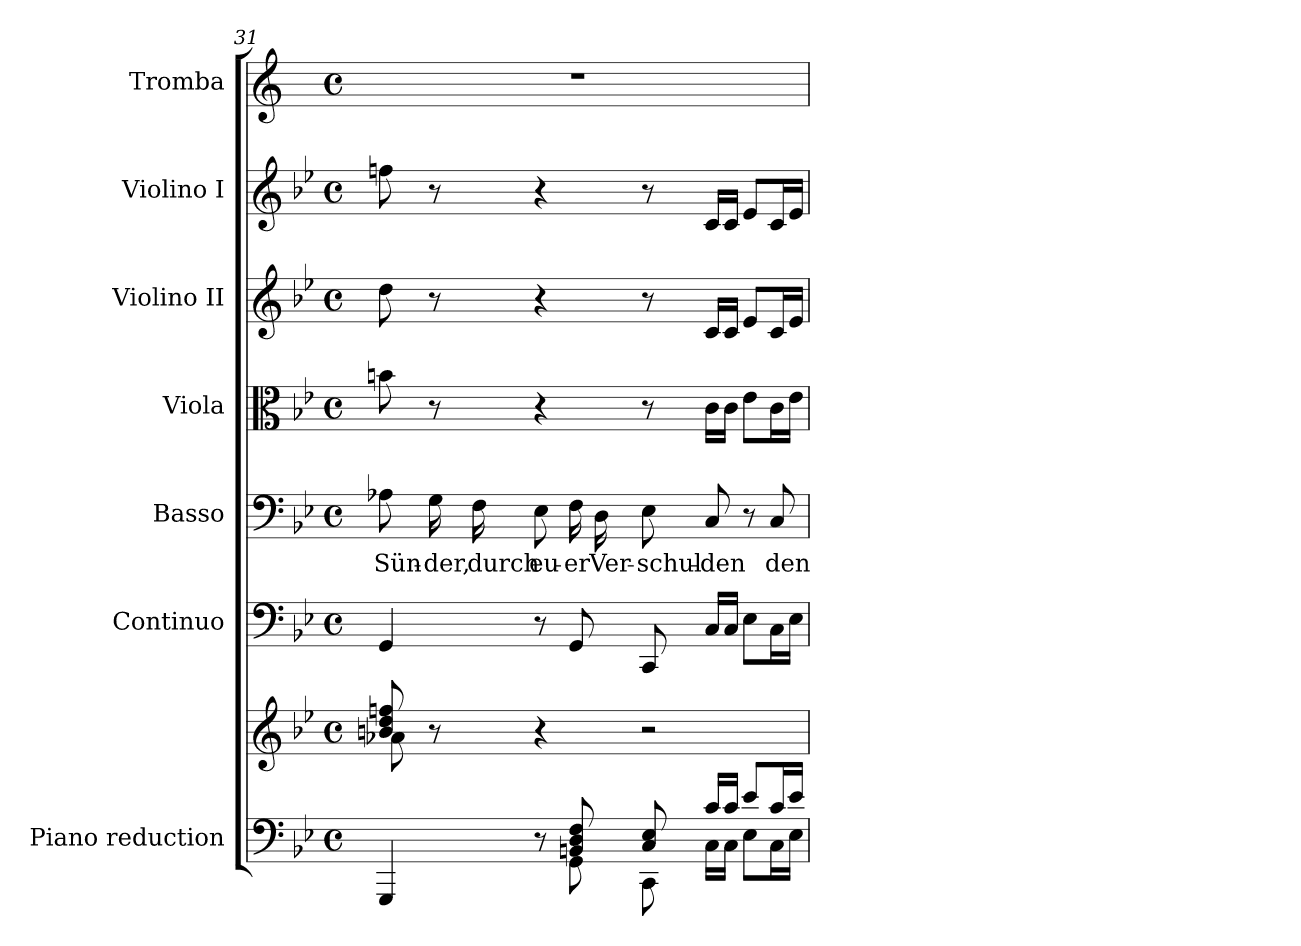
**kern	**kern	**kern	**kern	**text	**kern	**kern	**kern	**kern
*part7	*part7	*part6	*part5	*part5	*part4	*part3	*part2	*part1
*staff8	*staff7	*staff6	*staff5	*staff5	*staff4	*staff3	*staff2	*staff1
*I"Piano reduction	*	*I"Continuo	*I"Basso	*	*I"Viola	*I"Violino II	*I"Violino I	*I"Tromba
*I'Pno	*	*	*	*	*	*	*	*
!!LO:PB:g=z
*clefF4	*clefG2	*clefF4	*clefF4	*	*clefC3	*clefG2	*clefG2	*clefG2
*	*	*	*	*	*	*	*	*ITrd1c2
*k[b-e-]	*k[b-e-]	*k[b-e-]	*k[b-e-]	*	*k[b-e-]	*k[b-e-]	*k[b-e-]	*k[b-e-]
*M4/4	*M4/4	*M4/4	*M4/4	*	*M4/4	*M4/4	*M4/4	*M4/4
*met(c)	*met(c)	*met(c)	*met(c)	*	*met(c)	*met(c)	*met(c)	*met(c)
=31	=31	=31	=31	=31	=31	=31	=31	=31
*^	*^	*	*	*	*	*	*	*
!	!	!	!	!	!	!LO:LY:b	!	!	!	!
4GGG/	4ryy	8bn/ 8dd/ 8ffn/	8a-X\	4GG/	8A-X\	Sün-	8bn\	8dd\	8ffn\	1r
!	!	!	!	!	!	!LO:LY:b	!	!	!	!
.	.	8r	8ryy	.	16G\	der,	8r	8r	8r	.
!	!	!	!	!	!	!LO:LY:b	!	!	!	!
.	.	.	.	.	16F\	durch	.	.	.	.
!	!	!	!	!	!	!LO:LY:b	!	!	!	!
8r	8ryy	4r	4ryy	8r	8E-\	eu-	4r	4r	4r	.
!	!	!	!	!	!	!LO:LY:b	!	!	!	!
8BBn/ 8D/ 8F/	8GG\	.	.	8GG/	16F\	er	.	.	.	.
!	!	!	!	!	!	!LO:LY:b	!	!	!	!
.	.	.	.	.	16D\	Ver-	.	.	.	.
!	!	!	!	!	!	!LO:LY:b	!	!	!	!
8C/ 8E-/	8CC\	2r	2ryy	8CC/	8E-\	schul-	8r	8r	8r	.
!	!	!	!	!	!	!LO:LY:b	!	!	!	!
16c/LL	16C\LL	.	.	16C/LL	8C/	den	16c\LL	16c/LL	16c/LL	.
16c/JJ	16C\JJ	.	.	16C/JJ	.	.	16c\JJ	16c/JJ	16c/JJ	.
8e-/L	8E-\L	.	.	8E-\L	8r	.	8e-\L	8e-/L	8e-/L	.
!	!	!	!	!	!	!LO:LY:b	!	!	!	!
16c/L	16C\L	.	.	16C\L	8C/	den	16c\L	16c/L	16c/L	.
16e-/JJ	16E-\JJ	.	.	16E-\JJ	.	.	16e-\JJ	16e-/JJ	16e-/JJ	.
*v	*v	*	*	*	*	*	*	*	*	*
*	*v	*v	*	*	*	*	*	*	*
=	=	=	=	=	=	=	=	=
*-	*-	*-	*-	*-	*-	*-	*-	*-
